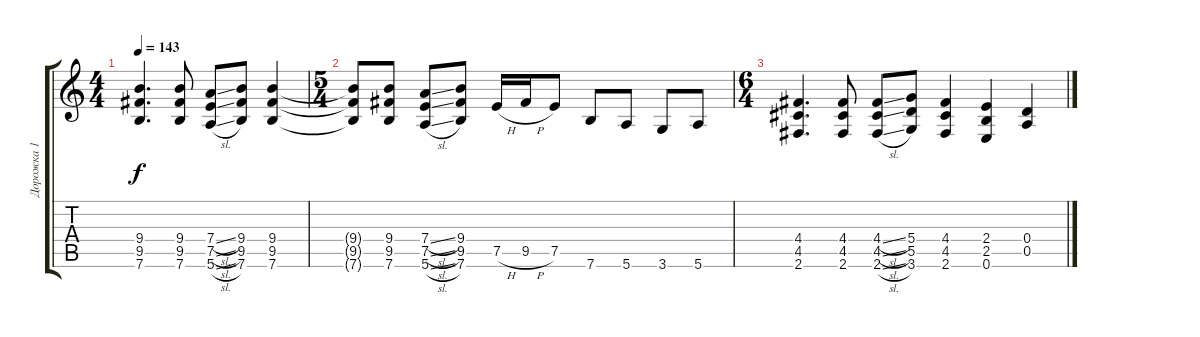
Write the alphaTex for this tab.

\track ("Дорожка 1" "Дорожка 1") {instrument overdrivenguitar}
\staff {score tabs}
\tuning (E4 B3 G3 D3 A2 E2) {hide}
\ts (4 4)
\tempo 143
\clef g2
\ks c
(9.4 9.5 7.6).4{d dy f} (9.4 9.5 7.6).8 (7.4{sl} 7.5{sl} 5.6{sl}).8 (9.4 9.5 7.6).8 (9.4 9.5 7.6).4 |
\ts (5 4)
(9.4{t} 9.5{t} 7.6{t}).8 (9.4 9.5 7.6).8 (7.4{sl} 7.5{sl} 5.6{sl}).8 (9.4 9.5 7.6).8 7.5{h}.16 9.5{h}.16 7.5.8 7.6.8 5.6.8 3.6.8 5.6.8 |
\ts (6 4)
(4.4 4.5 2.6).4{d} (4.4 4.5 2.6).8 (4.4{sl} 4.5{sl} 2.6{sl}).8 (5.4 5.5 3.6).8 (4.4 4.5 2.6).4 (2.4 2.5 0.6).4 (0.4 0.5).4
